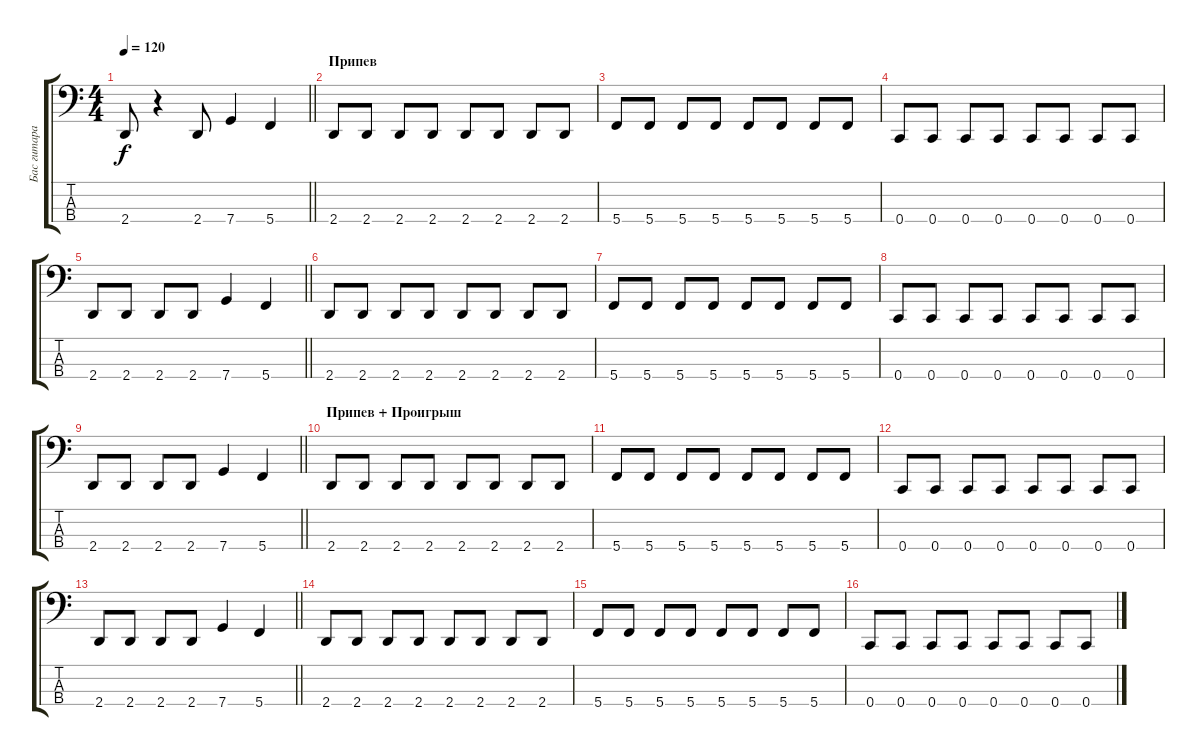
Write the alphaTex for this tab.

\track ("Бас гитара" "Бас гитара") {instrument electricbassfinger}
\staff {score tabs}
\tuning (G2 D2 A1 C1) {hide}
\ts (4 4)
\tempo 120
\clef f4
\barLineRight lightlight
\ks c
2.4.8{dy f} r.4 2.4.8 7.4.4 5.4.4 |
\section ("" "Припев")
2.4.8 2.4.8 2.4.8 2.4.8 2.4.8 2.4.8 2.4.8 2.4.8 |
5.4.8 5.4.8 5.4.8 5.4.8 5.4.8 5.4.8 5.4.8 5.4.8 |
0.4.8 0.4.8 0.4.8 0.4.8 0.4.8 0.4.8 0.4.8 0.4.8 |
\barLineRight lightlight
2.4.8 2.4.8 2.4.8 2.4.8 7.4.4 5.4.4 |
2.4.8 2.4.8 2.4.8 2.4.8 2.4.8 2.4.8 2.4.8 2.4.8 |
5.4.8 5.4.8 5.4.8 5.4.8 5.4.8 5.4.8 5.4.8 5.4.8 |
0.4.8 0.4.8 0.4.8 0.4.8 0.4.8 0.4.8 0.4.8 0.4.8 |
\barLineRight lightlight
2.4.8 2.4.8 2.4.8 2.4.8 7.4.4 5.4.4 |
\section ("" "Припев + Проигрыш")
2.4.8 2.4.8 2.4.8 2.4.8 2.4.8 2.4.8 2.4.8 2.4.8 |
5.4.8 5.4.8 5.4.8 5.4.8 5.4.8 5.4.8 5.4.8 5.4.8 |
0.4.8 0.4.8 0.4.8 0.4.8 0.4.8 0.4.8 0.4.8 0.4.8 |
\barLineRight lightlight
2.4.8 2.4.8 2.4.8 2.4.8 7.4.4 5.4.4 |
2.4.8 2.4.8 2.4.8 2.4.8 2.4.8 2.4.8 2.4.8 2.4.8 |
5.4.8 5.4.8 5.4.8 5.4.8 5.4.8 5.4.8 5.4.8 5.4.8 |
0.4.8 0.4.8 0.4.8 0.4.8 0.4.8 0.4.8 0.4.8 0.4.8
